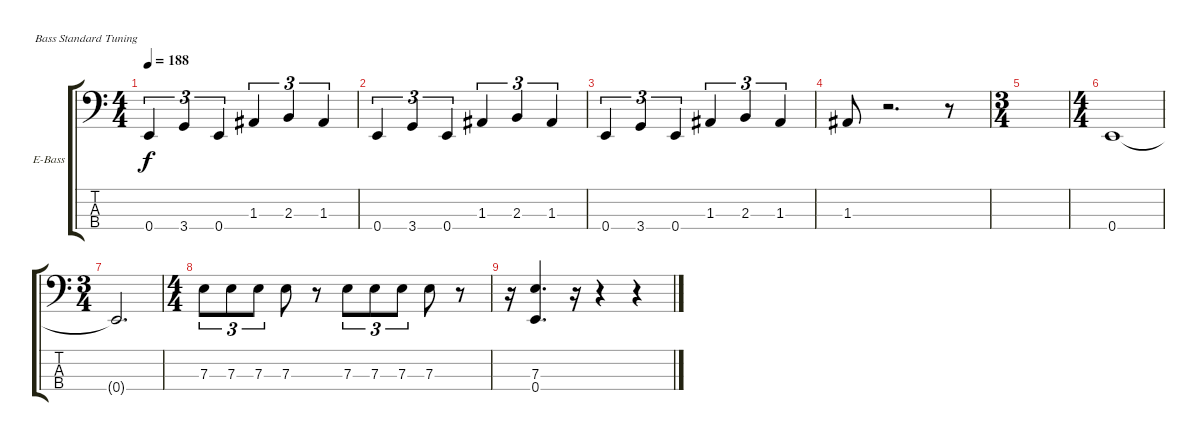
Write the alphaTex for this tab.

\bracketExtendMode groupsimilarinstruments
\firstSystemTrackNameOrientation horizontal
\otherSystemsTrackNameOrientation horizontal
\track ("Bass" "E-Bass") {instrument electricbassfinger}
\staff {score tabs}
\tuning (G2 D2 A1 E1)
\ts (4 4)
\tempo 188
\clef f4
\ks c
0.4.4{tu (3 2) dy f} 3.4.4{tu (3 2)} 0.4.4{tu (3 2)} 1.3.4{tu (3 2)} 2.3.4{tu (3 2)} 1.3.4{tu (3 2)} |
0.4.4{tu (3 2)} 3.4.4{tu (3 2)} 0.4.4{tu (3 2)} 1.3.4{tu (3 2)} 2.3.4{tu (3 2)} 1.3.4{tu (3 2)} |
0.4.4{tu (3 2)} 3.4.4{tu (3 2)} 0.4.4{tu (3 2)} 1.3.4{tu (3 2)} 2.3.4{tu (3 2)} 1.3.4{tu (3 2)} |
1.3.8 r.2{d} r.8 |
\ts (3 4)
|
\ts (4 4)
0.4.1 |
\ts (3 4)
0.4{t}.2{d} |
\ts (4 4)
7.3.8{tu (3 2)} 7.3.8{tu (3 2)} 7.3.8{tu (3 2)} 7.3.8 r.8 7.3.8{tu (3 2)} 7.3.8{tu (3 2)} 7.3.8{tu (3 2)} 7.3.8 r.8 |
r.16 (7.3 0.4).4{d} r.16 r.4 r.4
